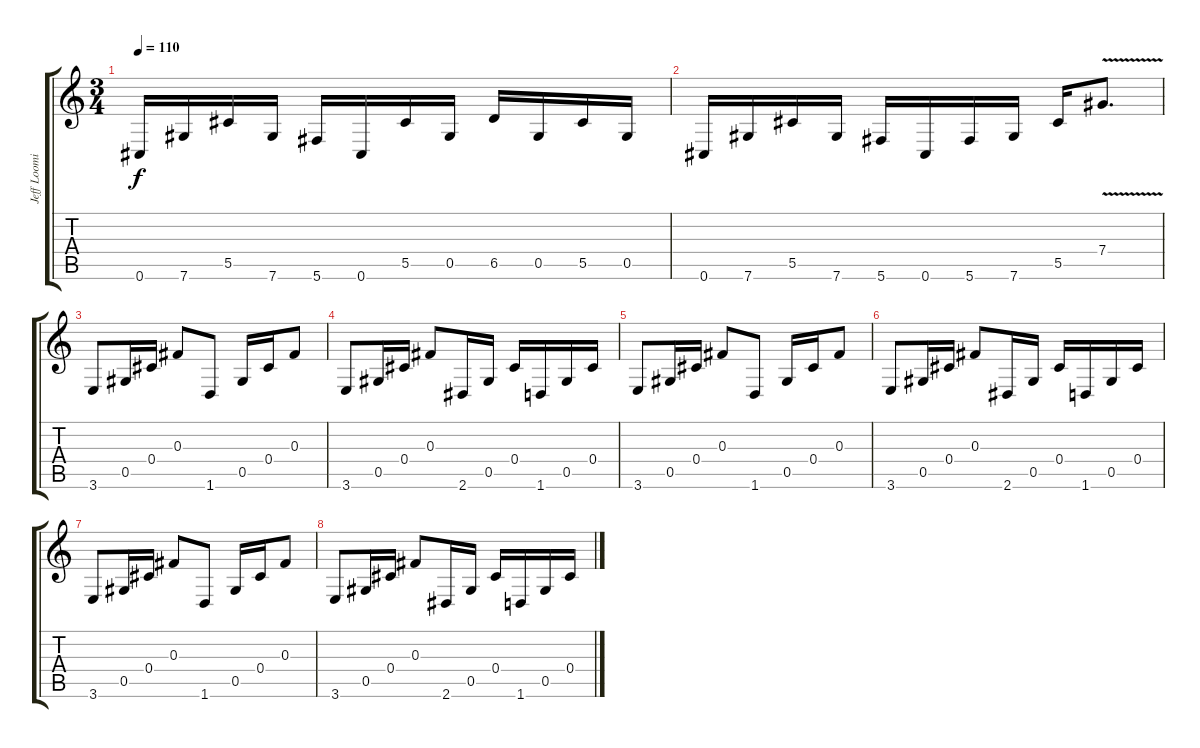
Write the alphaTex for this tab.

\track ("Jeff Loomis Rhythm" "Jeff Loomi") {instrument distortionguitar}
\staff {score tabs}
\tuning (Eb4 Bb3 Gb3 Db3 Ab2 Db2) {hide}
\ts (3 4)
\tempo 110
\clef g2
\ks c
0.6.16{dy f} 7.6.16 5.5.16 7.6.16 5.6.16 0.6.16 5.5.16 0.5.16 6.5.16 0.5.16 5.5.16 0.5.16 |
0.6.16 7.6.16 5.5.16 7.6.16 5.6.16 0.6.16 5.6.16 7.6.16 5.5.16 7.4{v}.8{d} |
3.6.8{volume 9 instrument acousticguitarsteel} 0.5.16 0.4.16 0.3.8 1.6.8 0.5.16 0.4.16 0.3.8 |
3.6.8 0.5.16 0.4.16 0.3.8 2.6.16 0.5.16 0.4.16 1.6.16 0.5.16 0.4.16 |
3.6.8{volume 9 instrument acousticguitarsteel} 0.5.16 0.4.16 0.3.8 1.6.8 0.5.16 0.4.16 0.3.8 |
3.6.8 0.5.16 0.4.16 0.3.8 2.6.16 0.5.16 0.4.16 1.6.16 0.5.16 0.4.16 |
3.6.8{volume 9 instrument acousticguitarsteel} 0.5.16 0.4.16 0.3.8 1.6.8 0.5.16 0.4.16 0.3.8 |
3.6.8 0.5.16 0.4.16 0.3.8 2.6.16 0.5.16 0.4.16 1.6.16 0.5.16 0.4.16
